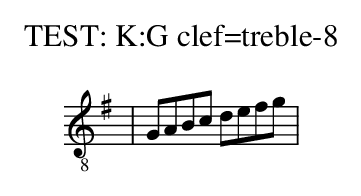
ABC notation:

X:1
T:TEST: K:G clef=treble-8
K:G clef=treble-8
| GABc defg |
